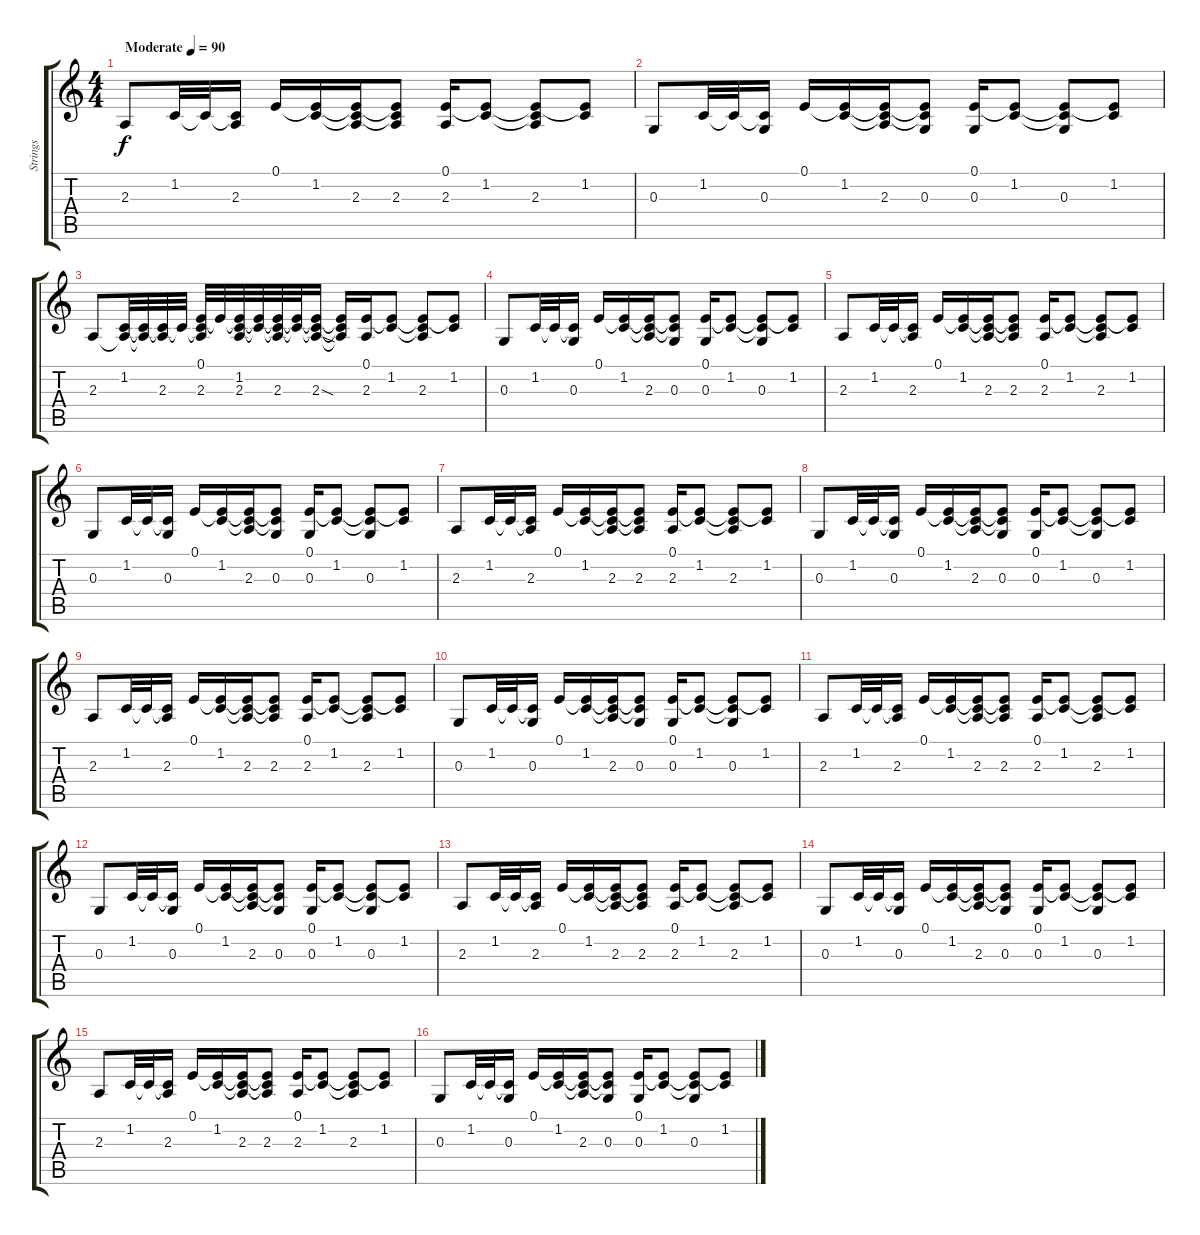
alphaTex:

\track ("Strings" "Strings") {instrument synthstrings1}
\staff {score tabs}
\tuning (E4 B3 G3 D3 A2 E2) {hide}
\ts (4 4)
\tempo (90 "Moderate")
\clef g2
\ks c
2.3.8{dy f instrument synthstrings1} 1.2.32 1.2{t}.32 (1.2{t} 2.3).16 0.1.16 (0.1{t} 1.2).16 (0.1{t} 1.2{t} 2.3).16 (0.1{t} 1.2{t} 2.3).8 (0.1 2.3).16 (0.1{t} 1.2).8 (0.1{t} 1.2{t} 2.3).8 (0.1{t} 1.2).8 |
0.3.8 1.2.32 1.2{t}.32 (1.2{t} 0.3).16 0.1.16 (0.1{t} 1.2).16 (0.1{t} 1.2{t} 2.3).16 (0.1{t} 1.2{t} 0.3).8 (0.1 0.3).16 (0.1{t} 1.2).8 (0.1{t} 1.2{t} 0.3).8 (0.1{t} 1.2).8 |
2.3.8 (1.2 2.3{t}).32 (1.2{t} 2.3{t}).32 (1.2{t} 2.3).32 1.2{t}.32 (0.1 1.2{t} 2.3).32 0.1{t}.32 (0.1{t} 1.2 2.3).32 (0.1{t} 1.2{t}).32 (0.1{t} 1.2{t} 2.3).32 (0.1{t} 1.2{t}).32 (0.1{t} 1.2{t} 2.3{sod}).16 (0.1{t} 1.2{t} 2.3{t}).16 (0.1 2.3).16 (0.1{t} 1.2).8 (0.1{t} 1.2{t} 2.3).8 (0.1{t} 1.2).8 |
0.3.8 1.2.32 1.2{t}.32 (1.2{t} 0.3).16 0.1.16 (0.1{t} 1.2).16 (0.1{t} 1.2{t} 2.3).16 (0.1{t} 1.2{t} 0.3).8 (0.1 0.3).16 (0.1{t} 1.2).8 (0.1{t} 1.2{t} 0.3).8 (0.1{t} 1.2).8 |
2.3.8 1.2.32 1.2{t}.32 (1.2{t} 2.3).16 0.1.16 (0.1{t} 1.2).16 (0.1{t} 1.2{t} 2.3).16 (0.1{t} 1.2{t} 2.3).8 (0.1 2.3).16 (0.1{t} 1.2).8 (0.1{t} 1.2{t} 2.3).8 (0.1{t} 1.2).8 |
0.3.8 1.2.32 1.2{t}.32 (1.2{t} 0.3).16 0.1.16 (0.1{t} 1.2).16 (0.1{t} 1.2{t} 2.3).16 (0.1{t} 1.2{t} 0.3).8 (0.1 0.3).16 (0.1{t} 1.2).8 (0.1{t} 1.2{t} 0.3).8 (0.1{t} 1.2).8 |
2.3.8 1.2.32 1.2{t}.32 (1.2{t} 2.3).16 0.1.16 (0.1{t} 1.2).16 (0.1{t} 1.2{t} 2.3).16 (0.1{t} 1.2{t} 2.3).8 (0.1 2.3).16 (0.1{t} 1.2).8 (0.1{t} 1.2{t} 2.3).8 (0.1{t} 1.2).8 |
0.3.8 1.2.32 1.2{t}.32 (1.2{t} 0.3).16 0.1.16 (0.1{t} 1.2).16 (0.1{t} 1.2{t} 2.3).16 (0.1{t} 1.2{t} 0.3).8 (0.1 0.3).16 (0.1{t} 1.2).8 (0.1{t} 1.2{t} 0.3).8 (0.1{t} 1.2).8 |
2.3.8 1.2.32 1.2{t}.32 (1.2{t} 2.3).16 0.1.16 (0.1{t} 1.2).16 (0.1{t} 1.2{t} 2.3).16 (0.1{t} 1.2{t} 2.3).8 (0.1 2.3).16 (0.1{t} 1.2).8 (0.1{t} 1.2{t} 2.3).8 (0.1{t} 1.2).8 |
0.3.8 1.2.32 1.2{t}.32 (1.2{t} 0.3).16 0.1.16 (0.1{t} 1.2).16 (0.1{t} 1.2{t} 2.3).16 (0.1{t} 1.2{t} 0.3).8 (0.1 0.3).16 (0.1{t} 1.2).8 (0.1{t} 1.2{t} 0.3).8 (0.1{t} 1.2).8 |
2.3.8 1.2.32 1.2{t}.32 (1.2{t} 2.3).16 0.1.16 (0.1{t} 1.2).16 (0.1{t} 1.2{t} 2.3).16 (0.1{t} 1.2{t} 2.3).8 (0.1 2.3).16 (0.1{t} 1.2).8 (0.1{t} 1.2{t} 2.3).8 (0.1{t} 1.2).8 |
0.3.8 1.2.32 1.2{t}.32 (1.2{t} 0.3).16 0.1.16 (0.1{t} 1.2).16 (0.1{t} 1.2{t} 2.3).16 (0.1{t} 1.2{t} 0.3).8 (0.1 0.3).16 (0.1{t} 1.2).8 (0.1{t} 1.2{t} 0.3).8 (0.1{t} 1.2).8 |
2.3.8 1.2.32 1.2{t}.32 (1.2{t} 2.3).16 0.1.16 (0.1{t} 1.2).16 (0.1{t} 1.2{t} 2.3).16 (0.1{t} 1.2{t} 2.3).8 (0.1 2.3).16 (0.1{t} 1.2).8 (0.1{t} 1.2{t} 2.3).8 (0.1{t} 1.2).8 |
0.3.8 1.2.32 1.2{t}.32 (1.2{t} 0.3).16 0.1.16 (0.1{t} 1.2).16 (0.1{t} 1.2{t} 2.3).16 (0.1{t} 1.2{t} 0.3).8 (0.1 0.3).16 (0.1{t} 1.2).8 (0.1{t} 1.2{t} 0.3).8 (0.1{t} 1.2).8 |
2.3.8 1.2.32 1.2{t}.32 (1.2{t} 2.3).16 0.1.16 (0.1{t} 1.2).16 (0.1{t} 1.2{t} 2.3).16 (0.1{t} 1.2{t} 2.3).8 (0.1 2.3).16 (0.1{t} 1.2).8 (0.1{t} 1.2{t} 2.3).8 (0.1{t} 1.2).8 |
0.3.8 1.2.32 1.2{t}.32 (1.2{t} 0.3).16 0.1.16 (0.1{t} 1.2).16 (0.1{t} 1.2{t} 2.3).16 (0.1{t} 1.2{t} 0.3).8 (0.1 0.3).16 (0.1{t} 1.2).8 (0.1{t} 1.2{t} 0.3).8 (0.1{t} 1.2).8
